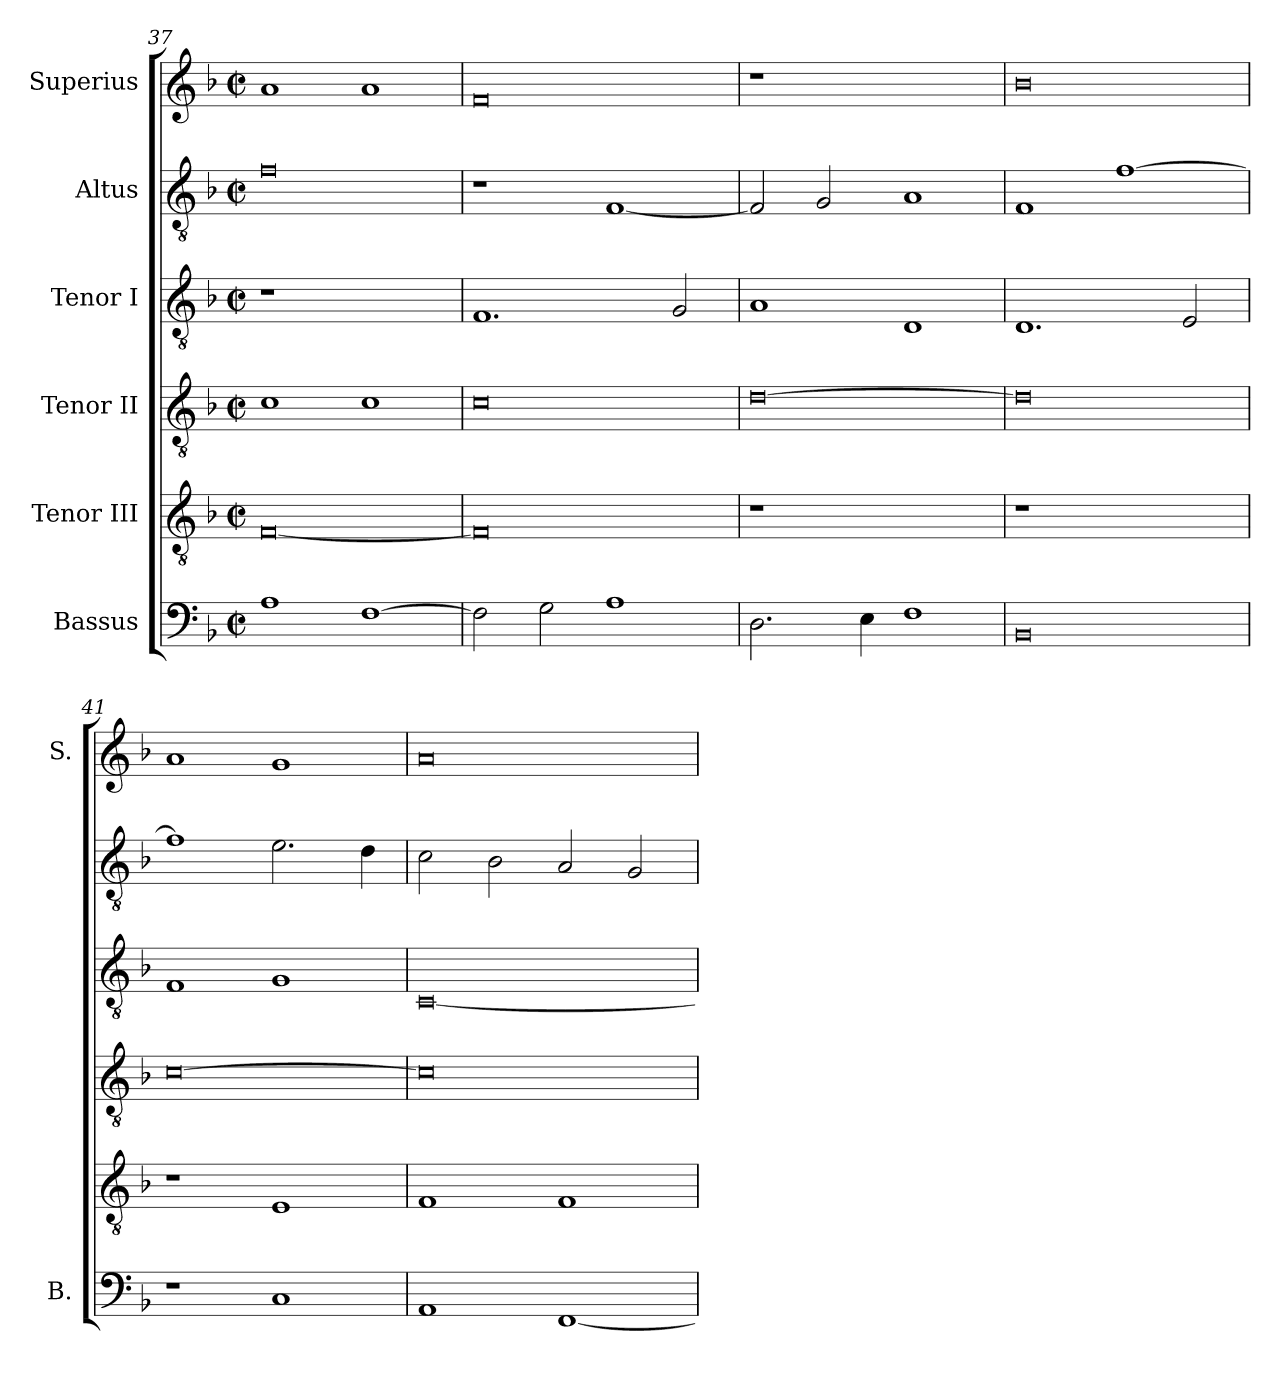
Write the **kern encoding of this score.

**kern	**kern	**kern	**kern	**kern	**kern
*part6	*part5	*part4	*part3	*part2	*part1
*staff6	*staff5	*staff4	*staff3	*staff2	*staff1
*I"Bassus	*I"Tenor III	*I"Tenor II	*I"Tenor I	*I"Altus	*I"Superius
*I'B.	*	*	*	*	*I'S.
*clefF4	*clefGv2	*clefGv2	*clefGv2	*clefGv2	*clefG2
*	*ITrd7c12	*ITrd7c12	*ITrd7c12	*ITrd7c12	*
*k[b-]	*k[b-]	*k[b-]	*k[b-]	*k[b-]	*k[b-]
*F:	*F:	*F:	*F:	*F:	*F:
*M2/2	*M2/2	*M2/2	*M2/2	*M2/2	*M2/2
*met(c|)	*met(c|)	*met(c|)	*met(c|)	*met(c|)	*met(c|)
=37	=37	=37	=37	=37	=37
!	!	!	!LO:N:vis=1	!	!
1Ai	[<0FFi	1Ci	1r	0Fi	1ai
[>1Fi	.	1Ci	1ryy	.	1ai
=38	=38	=38	=38	=38	=38
2Fi\]	0FFi]	0Ci	1.FFi	1r	0fi
2Gi\	.	.	.	.	.
1Ai	.	.	.	[<1FFi	.
.	.	.	2GGi/	.	.
!!LO:LB:g=z
=39	=39	=39	=39	=39	=39
!	!LO:N:vis=1	!	!	!	!LO:N:vis=1
2.Di\	1r	[>0Di	1AAi	2FFi/]	1r
.	.	.	.	2GGi/	.
4Ei\	.	.	.	.	.
1Fi	1ryy	.	1DDi	1AAi	1ryy
=40	=40	=40	=40	=40	=40
!	!LO:N:vis=1	!	!	!	!
0BB-i	1r	0Di]	1.DDi	1FFi	0b-i
.	1ryy	.	.	[>1Fi	.
.	.	.	2EEi/	.	.
=41	=41	=41	=41	=41	=41
1r	1r	[>0Ci	1FFi	1Fi]	1ai
1Ci	1EEi	.	1GGi	2.Ei\	1gi
.	.	.	.	4Di\	.
=42	=42	=42	=42	=42	=42
1AAi	1FFi	0Ci]	[<0CCi	2Ci\	0ai
.	.	.	.	2BB-i\	.
[<1FFi	1FFi	.	.	2AAi/	.
.	.	.	.	2GGi/	.
=	=	=	=	=	=
*-	*-	*-	*-	*-	*-
